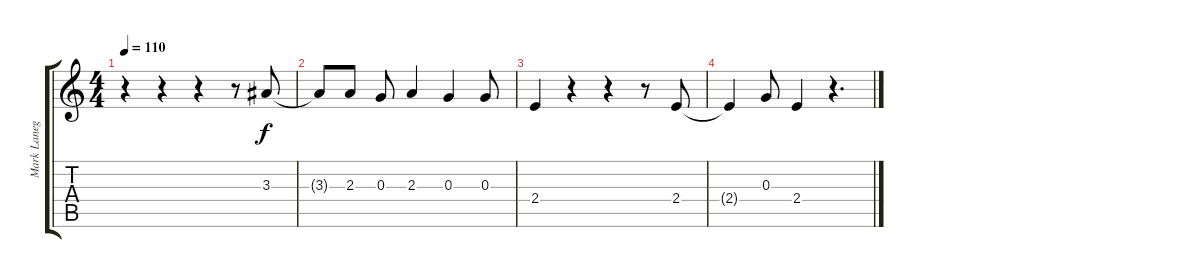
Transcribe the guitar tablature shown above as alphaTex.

\track ("Mark Lanegan" "Mark Laneg") {instrument electricguitarmuted}
\staff {score tabs}
\tuning (E4 B3 G3 D3 A2 D2) {hide}
\ts (4 4)
\tempo 110
\clef g2
\ks c
r.4{dy f} r.4 r.4 r.8 3.3.8 |
3.3{t}.8 2.3.8 0.3.8 2.3.4 0.3.4 0.3.8 |
2.4.4 r.4 r.4 r.8 2.4.8 |
2.4{t}.4 0.3.8 2.4.4 r.4{d}
